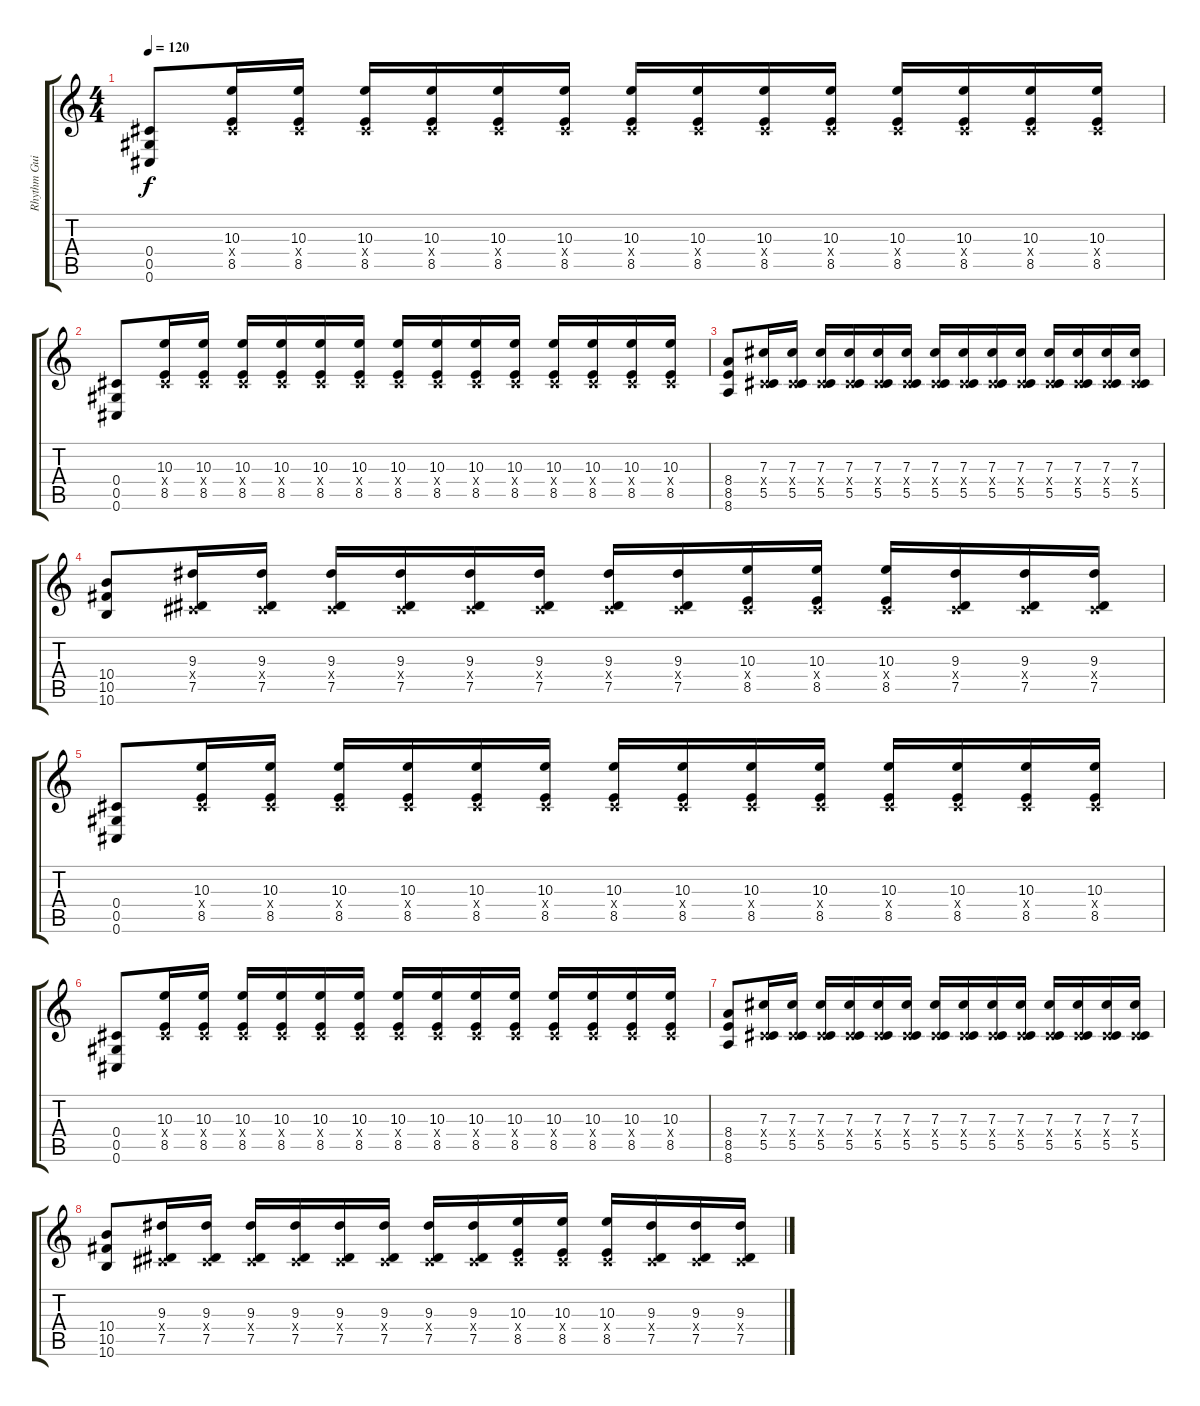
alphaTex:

\track ("Rhythm Guitar" "Rhythm Gui") {instrument distortionguitar}
\staff {score tabs}
\tuning (Eb4 Bb3 Gb3 Db3 Ab2 Db2) {hide}
\ts (4 4)
\tempo 120
\clef g2
\ks c
(0.4 0.5 0.6).8{dy f} (10.3 0.4{x} 8.5).16 (10.3 0.4{x} 8.5).16 (10.3 0.4{x} 8.5).16 (10.3 0.4{x} 8.5).16 (10.3 0.4{x} 8.5).16 (10.3 0.4{x} 8.5).16 (10.3 0.4{x} 8.5).16 (10.3 0.4{x} 8.5).16 (10.3 0.4{x} 8.5).16 (10.3 0.4{x} 8.5).16 (10.3 0.4{x} 8.5).16 (10.3 0.4{x} 8.5).16 (10.3 0.4{x} 8.5).16 (10.3 0.4{x} 8.5).16 |
(0.4 0.5 0.6).8 (10.3 0.4{x} 8.5).16 (10.3 0.4{x} 8.5).16 (10.3 0.4{x} 8.5).16 (10.3 0.4{x} 8.5).16 (10.3 0.4{x} 8.5).16 (10.3 0.4{x} 8.5).16 (10.3 0.4{x} 8.5).16 (10.3 0.4{x} 8.5).16 (10.3 0.4{x} 8.5).16 (10.3 0.4{x} 8.5).16 (10.3 0.4{x} 8.5).16 (10.3 0.4{x} 8.5).16 (10.3 0.4{x} 8.5).16 (10.3 0.4{x} 8.5).16 |
(8.4 8.5 8.6).8 (7.3 0.4{x} 5.5).16 (7.3 0.4{x} 5.5).16 (7.3 0.4{x} 5.5).16 (7.3 0.4{x} 5.5).16 (7.3 0.4{x} 5.5).16 (7.3 0.4{x} 5.5).16 (7.3 0.4{x} 5.5).16 (7.3 0.4{x} 5.5).16 (7.3 0.4{x} 5.5).16 (7.3 0.4{x} 5.5).16 (7.3 0.4{x} 5.5).16 (7.3 0.4{x} 5.5).16 (7.3 0.4{x} 5.5).16 (7.3 0.4{x} 5.5).16 |
(10.4 10.5 10.6).8 (9.3 0.4{x} 7.5).16 (9.3 0.4{x} 7.5).16 (9.3 0.4{x} 7.5).16 (9.3 0.4{x} 7.5).16 (9.3 0.4{x} 7.5).16 (9.3 0.4{x} 7.5).16 (9.3 0.4{x} 7.5).16 (9.3 0.4{x} 7.5).16 (10.3 0.4{x} 8.5).16 (10.3 0.4{x} 8.5).16 (10.3 0.4{x} 8.5).16 (9.3 0.4{x} 7.5).16 (9.3 0.4{x} 7.5).16 (9.3 0.4{x} 7.5).16 |
(0.4 0.5 0.6).8 (10.3 0.4{x} 8.5).16 (10.3 0.4{x} 8.5).16 (10.3 0.4{x} 8.5).16 (10.3 0.4{x} 8.5).16 (10.3 0.4{x} 8.5).16 (10.3 0.4{x} 8.5).16 (10.3 0.4{x} 8.5).16 (10.3 0.4{x} 8.5).16 (10.3 0.4{x} 8.5).16 (10.3 0.4{x} 8.5).16 (10.3 0.4{x} 8.5).16 (10.3 0.4{x} 8.5).16 (10.3 0.4{x} 8.5).16 (10.3 0.4{x} 8.5).16 |
(0.4 0.5 0.6).8 (10.3 0.4{x} 8.5).16 (10.3 0.4{x} 8.5).16 (10.3 0.4{x} 8.5).16 (10.3 0.4{x} 8.5).16 (10.3 0.4{x} 8.5).16 (10.3 0.4{x} 8.5).16 (10.3 0.4{x} 8.5).16 (10.3 0.4{x} 8.5).16 (10.3 0.4{x} 8.5).16 (10.3 0.4{x} 8.5).16 (10.3 0.4{x} 8.5).16 (10.3 0.4{x} 8.5).16 (10.3 0.4{x} 8.5).16 (10.3 0.4{x} 8.5).16 |
(8.4 8.5 8.6).8 (7.3 0.4{x} 5.5).16 (7.3 0.4{x} 5.5).16 (7.3 0.4{x} 5.5).16 (7.3 0.4{x} 5.5).16 (7.3 0.4{x} 5.5).16 (7.3 0.4{x} 5.5).16 (7.3 0.4{x} 5.5).16 (7.3 0.4{x} 5.5).16 (7.3 0.4{x} 5.5).16 (7.3 0.4{x} 5.5).16 (7.3 0.4{x} 5.5).16 (7.3 0.4{x} 5.5).16 (7.3 0.4{x} 5.5).16 (7.3 0.4{x} 5.5).16 |
(10.4 10.5 10.6).8 (9.3 0.4{x} 7.5).16 (9.3 0.4{x} 7.5).16 (9.3 0.4{x} 7.5).16 (9.3 0.4{x} 7.5).16 (9.3 0.4{x} 7.5).16 (9.3 0.4{x} 7.5).16 (9.3 0.4{x} 7.5).16 (9.3 0.4{x} 7.5).16 (10.3 0.4{x} 8.5).16 (10.3 0.4{x} 8.5).16 (10.3 0.4{x} 8.5).16 (9.3 0.4{x} 7.5).16 (9.3 0.4{x} 7.5).16 (9.3 0.4{x} 7.5).16
